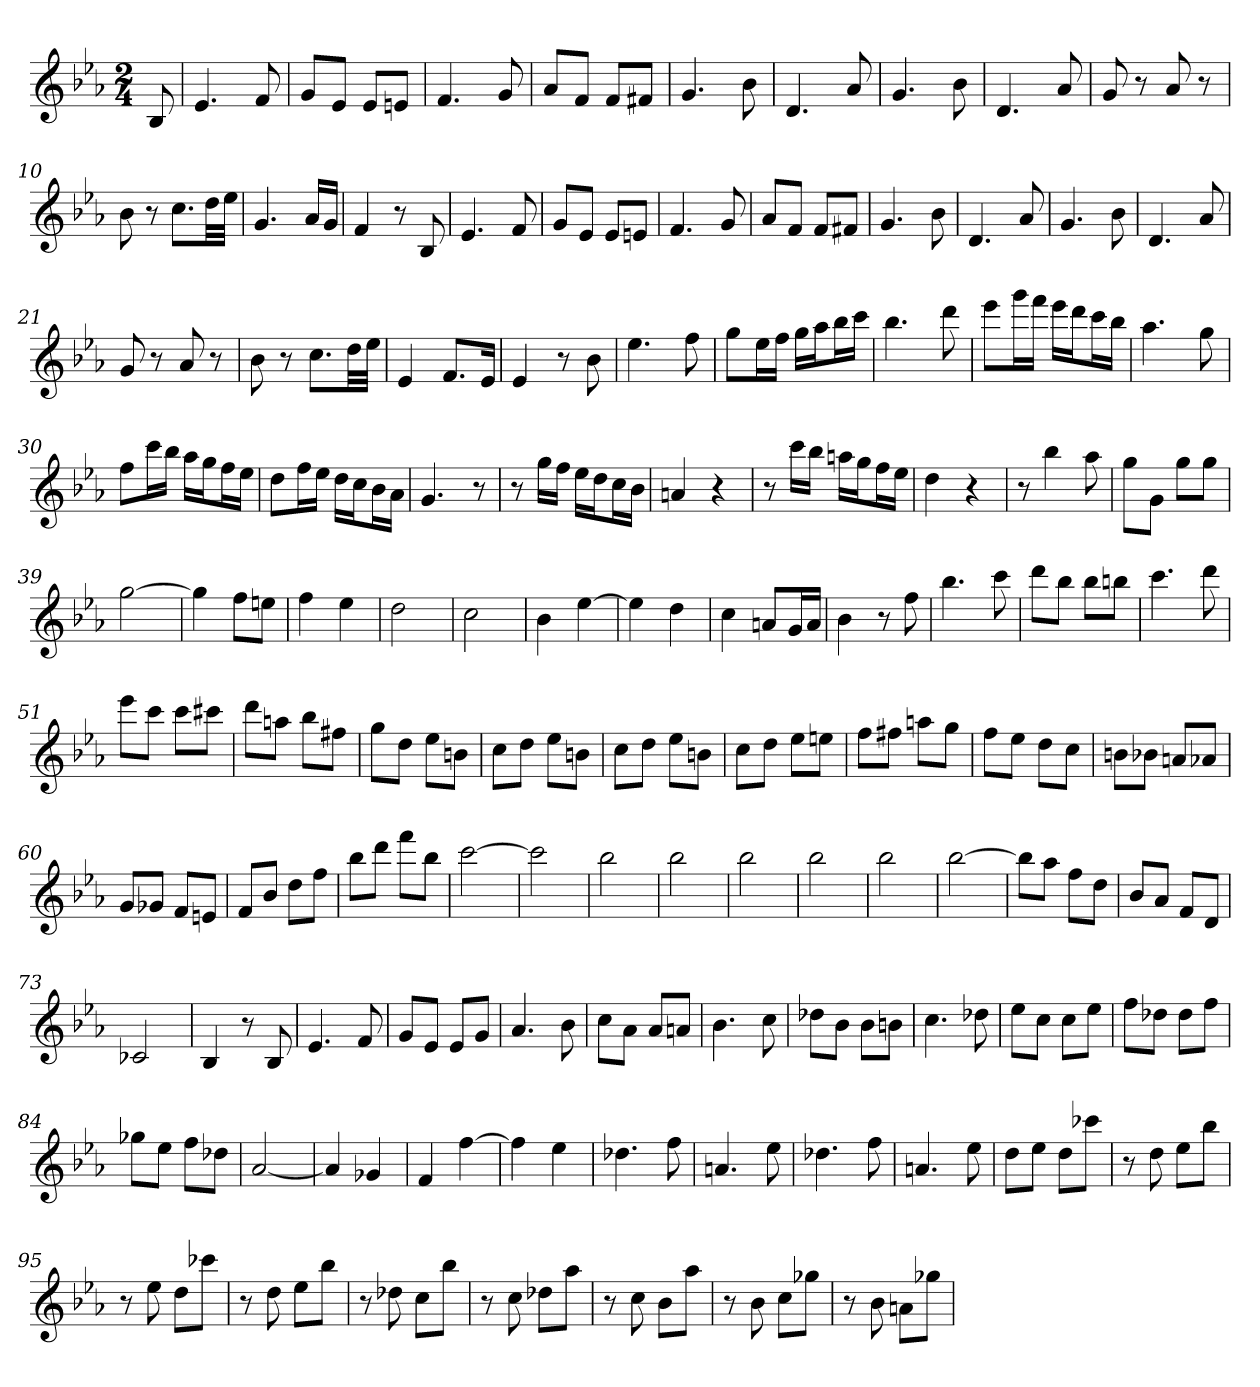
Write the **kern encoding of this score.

**kern
*part1
*staff1
*k[b-e-a-]
*E-:
*M2/4
=
8B-
=1
4.e-
8f
=2
8gL
8e-J
8e-L
8enJ
=3
4.f
8g
=4
8a-L
8fJ
8fL
8f#XJ
=5
4.g
8b-
=6
4.d
8a-
=7
4.g
8b-
=8
4.d
8a-
=9
8g
8r
8a-
8r
=10
8b-
8r
8.ccL
32ddLL
32ee-JJJ
=11
4.g
16a-LL
16gJJ
=12
4f
8r
8B-
=13
4.e-
8f
=14
8gL
8e-J
8e-L
8enJ
=15
4.f
8g
=16
8a-L
8fJ
8fL
8f#XJ
=17
4.g
8b-
=18
4.d
8a-
=19
4.g
8b-
=20
4.d
8a-
=21
8g
8r
8a-
8r
=22
8b-
8r
8.ccL
32ddLL
32ee-JJJ
=23
4e-
8.fL
16e-Jk
=24
4e-
8r
8b-
=25
4.ee-
8ff
=26
8ggL
16ee-L
16ffJJ
16ggLL
16aa-J
16bb-L
16cccJJ
=27
4.bb-
8ddd
=28
8eee-L
16gggL
16fffJJ
16eee-LL
16dddJ
16cccL
16bb-JJ
=29
4.aa-
8gg
=30
8ffL
16cccL
16bb-JJ
16aa-LL
16ggJ
16ffL
16ee-JJ
=31
8ddL
16ffL
16ee-JJ
16ddLL
16ccJ
16b-L
16a-JJ
=32
4.g
8r
=33
8r
16ggLL
16ffJJ
16ee-LL
16ddJ
16ccL
16b-JJ
=34
4an
4r
=35
8r
16cccLL
16bb-JJ
16aanLL
16ggJ
16ffL
16ee-JJ
=36
4dd
4r
=37
8r
4bb-
8aa-
=38
8ggL
8gJ
8ggL
8ggJ
=39
[2gg
=40
4gg]
8ffL
8eenJ
=41
4ff
4ee-
=42
2dd
=43
2cc
=44
4b-
[4ee-
=45
4ee-]
4dd
=46
4cc
8anL
16gL
16aJJ
=47
4b-
8r
8ff
=48
4.bb-
8ccc
=49
8dddL
8bb-J
8bb-L
8bbnJ
=50
4.ccc
8ddd
=51
8eee-L
8cccJ
8cccL
8ccc#XJ
=52
8dddL
8aanJ
8bb-L
8ff#XJ
=53
8ggL
8ddJ
8ee-L
8bnJ
=54
8ccL
8ddJ
8ee-L
8bnJ
=55
8ccL
8ddJ
8ee-L
8bnJ
=56
8ccL
8ddJ
8ee-L
8eenJ
=57
8ffL
8ff#XJ
8aanL
8ggJ
=58
8ffL
8ee-J
8ddL
8ccJ
=59
8bnL
8b-XJ
8anL
8a-XJ
=60
8gL
8g-XJ
8fL
8enJ
=61
8fL
8b-J
8ddL
8ffJ
=62
8bb-L
8dddJ
8fffL
8bb-J
=63
[2ccc
=64
2ccc]
=65
2bb-
=66
2bb-
=67
2bb-
=68
2bb-
=69
2bb-
=70
[2bb-
=71
8bb-L]
8aa-J
8ffL
8ddJ
=72
8b-L
8a-J
8fL
8dJ
=73
2c-X
=74
4B-
8r
8B-
=75
4.e-
8f
=76
8gL
8e-J
8e-L
8gJ
=77
4.a-
8b-
=78
8ccL
8a-J
8a-L
8anJ
=79
4.b-
8cc
=80
8dd-XL
8b-J
8b-L
8bnJ
=81
4.cc
8dd-X
=82
8ee-L
8ccJ
8ccL
8ee-J
=83
8ffL
8dd-XJ
8dd-L
8ffJ
=84
8gg-XL
8ee-J
8ffL
8dd-XJ
=85
[2a-
=86
4a-]
4g-X
=87
4f
[4ff
=88
4ff]
4ee-
=89
4.dd-X
8ff
=90
4.an
8ee-
=91
4.dd-X
8ff
=92
4.an
8ee-
=93
8ddL
8ee-J
8ddL
8ccc-XJ
=94
8r
8dd
8ee-L
8bb-J
=95
8r
8ee-
8ddL
8ccc-XJ
=96
8r
8dd
8ee-L
8bb-J
=97
8r
8dd-X
8ccL
8bb-J
=98
8r
8cc
8dd-XL
8aa-J
=99
8r
8cc
8b-L
8aa-J
=100
8r
8b-
8ccL
8gg-XJ
=101
8r
8b-
8anL
8gg-XJ
=
*-
